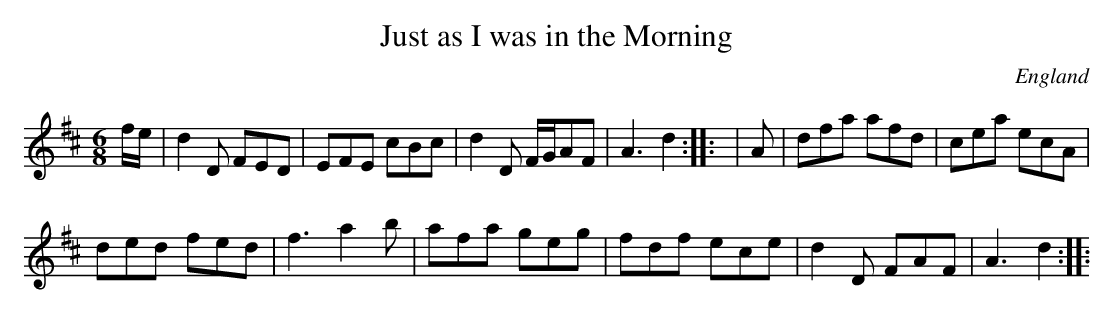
X:1
T:Just as I was in the Morning
L:1/8
M:6/8
O:England
K:D major
f/e/ | \
d2D FED | EFE cBc | d2D F/G/AF | A3 d2 :: |\
A |\
dfa afd | cea ecA | ! ded fed | f3 a2b | \
afa geg | fdf ece |   d2D FAF | A3 d2 ::
